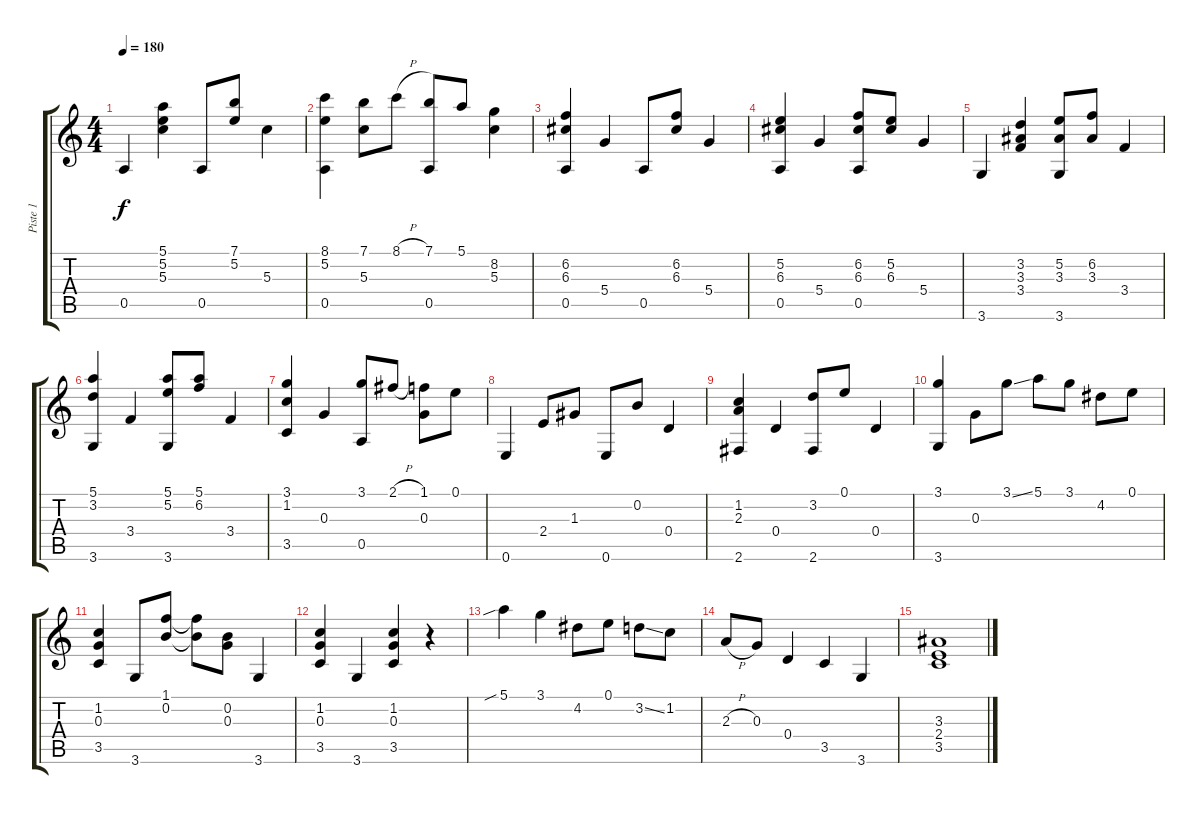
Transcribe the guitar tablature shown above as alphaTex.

\track ("Piste 1" "Piste 1") {instrument acousticguitarnylon}
\staff {score tabs}
\tuning (E4 B3 G3 D3 A2 E2) {hide}
\ts (4 4)
\tempo 180
\clef g2
\ks c
0.5.4{dy f} (5.1 5.2 5.3).4 0.5.8 (7.1 5.2).8 5.3.4 |
(8.1 5.2 0.5).4 (7.1 5.3).8 8.1{h}.8 (7.1 0.5).8 5.1.8 (8.2 5.3).4 |
(6.2 6.3 0.5).4 5.4.4 0.5.8 (6.2 6.3).8 5.4.4 |
(5.2 6.3 0.5).4 5.4.4 (6.2 6.3 0.5).8 (5.2 6.3).8 5.4.4 |
3.6.4 (3.2 3.3 3.4).4 (5.2 3.3 3.6).8 (6.2 3.3).8 3.4.4 |
(5.1 3.2 3.6).4 3.4.4 (5.1 5.2 3.6).8 (5.1 6.2).8 3.4.4 |
(3.1 1.2 3.5).4 0.3.4 (3.1 0.5).8 2.1{h}.8 (1.1 0.3).8 0.1.8 |
0.6.4 2.4.8 1.3.8 0.6.8 0.2.8 0.4.4 |
(1.2 2.3 2.6).4 0.4.4 (3.2 2.6).8 0.1.8 0.4.4 |
(3.1 3.6).4 0.3.8 3.1{ss}.8 5.1.8 3.1.8 4.2.8 0.1.8 |
(1.2 0.3 3.5).4 3.6.8 (1.1 0.2).8 (1.1{t} 0.2{t}).8 (0.2 0.3).8 3.6.4 |
(1.2 0.3 3.5).4 3.6.4 (1.2 0.3 3.5).4 r.4 |
5.1{sib}.4 3.1.4 4.2.8 0.1.8 3.2{ss}.8 1.2.8 |
2.3{h}.8 0.3.8 0.4.4 3.5.4 3.6.4 |
(3.3 2.4 3.5).1
